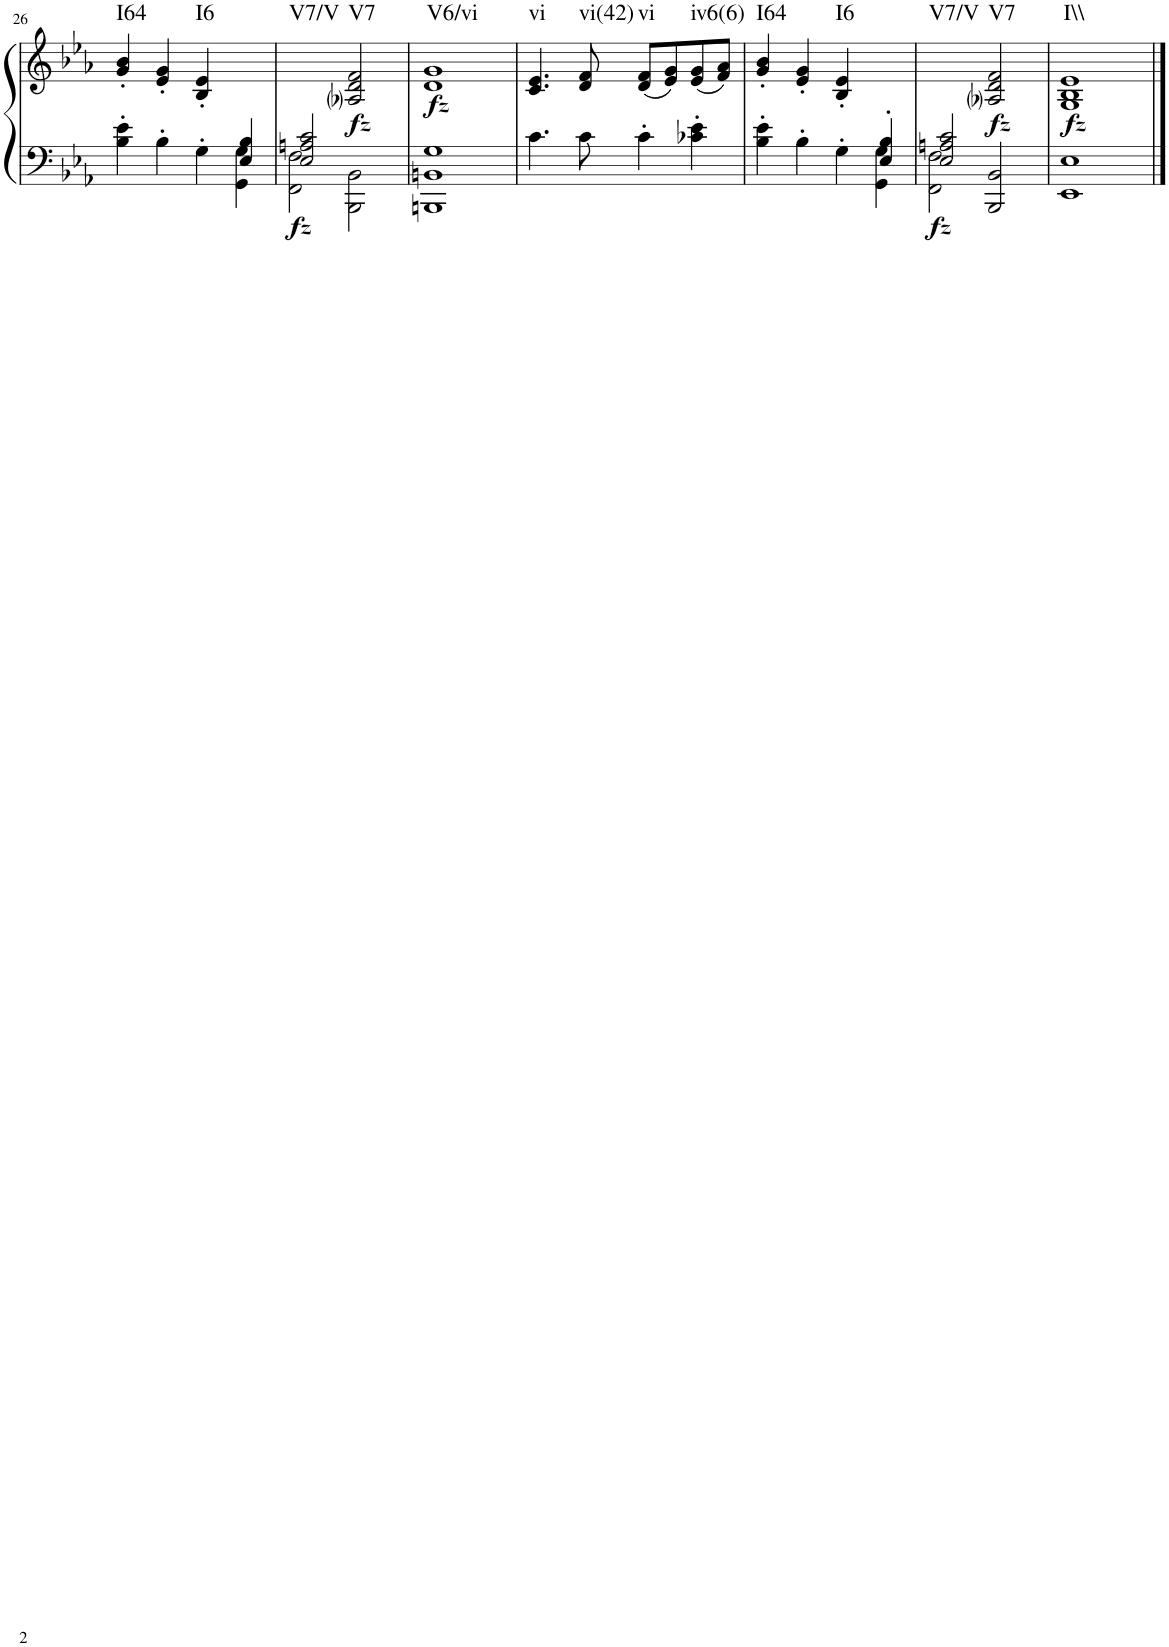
**kern	**kern	**dynam	**harte
*part1	*part1	*part1	*part1
*staff2	*staff1	*staff1/2	*
*I"Midi_1	*	*	*
!!LO:PB:g=z
*clefF4	*clefG2	*	*
*k[b-e-a-]	*k[b-e-a-]	*	*
*E-:	*E-:	*	*
*M4/4	*M4/4	*	*
*met(c)	*met(c)	*	*
=26	=26	=26	=26
*^	*	*	*
!	!	!	!	!LO:H:kt=I64
4B-\' 4e-\'	2ryy	4g/' 4b-/'	.	N
4B-'\	.	4e-/' 4g/'	.	.
!	!	!	!	!LO:H:kt=I6
4G'\	4ryy	4B-/' 4e-/'	.	N
4E-/ 4B-/	4GG\ 4G\	4ryy	.	.
=27	=27	=27	=27	=27
!	!	!	!LO:DY:b=2	!LO:H:kt=V7/V
2E-/ 2An/ 2c/	2FF\ 2F\	2ryy	fz	N
!	!	!	!LO:DY:b	!LO:H:kt=V7
2BBB-\ 2BB-\	2ryy	2A-i/ 2d/ 2f/	fz	N
=28	=28	=28	=28	=28
!	!	!	!LO:DY:b	!LO:H:kt=V6/vi
1BBn 1G	1BBBn	1d 1g	fz	N
=29	=29	=29	=29	=29
!	!	!	!	!LO:H:kt=vi
4.c\	2ryy	4.c/ 4.e-/	.	N
!	!	!	!	!LO:H:kt=vi(42)
8c\	.	8d/ 8f/	.	N
!	!	!	!	!LO:H:kt=vi
4c'\	2ryy	(8d/ 8f/L	.	N
.	.	8e-/ 8g/)	.	.
!	!	!	!	!LO:H:kt=iv6(6)
4c-X\' 4e-\'	.	(8e-/ 8g/	.	N
.	.	8f/ 8a-/J)	.	.
=30	=30	=30	=30	=30
!	!	!	!	!LO:H:kt=I64
4B-\' 4e-\'	2ryy	4g/' 4b-/'	.	N
4B-'\	.	4e-/' 4g/'	.	.
!	!	!	!	!LO:H:kt=I6
4G'\	4ryy	4B-/' 4e-/'	.	N
4E-/' 4B-/'	4GG\ 4G\	4ryy	.	.
=31	=31	=31	=31	=31
!	!	!	!LO:DY:b=2	!LO:H:kt=V7/V
2E-/ 2An/ 2c/	2FF\ 2F\	2ryy	fz	N
!	!	!	!LO:DY:b	!LO:H:kt=V7
2BBB-/ 2BB-/	2ryy	2A-i/ 2d/ 2f/	fz	N
=32	=32	=32	=32	=32
!	!	!	!LO:DY:b	!LO:H:kt=I\\
1E-	1EE-	1G 1B- 1e-	fz	N
*v	*v	*	*	*
==	==	==	==
*-	*-	*-	*-
